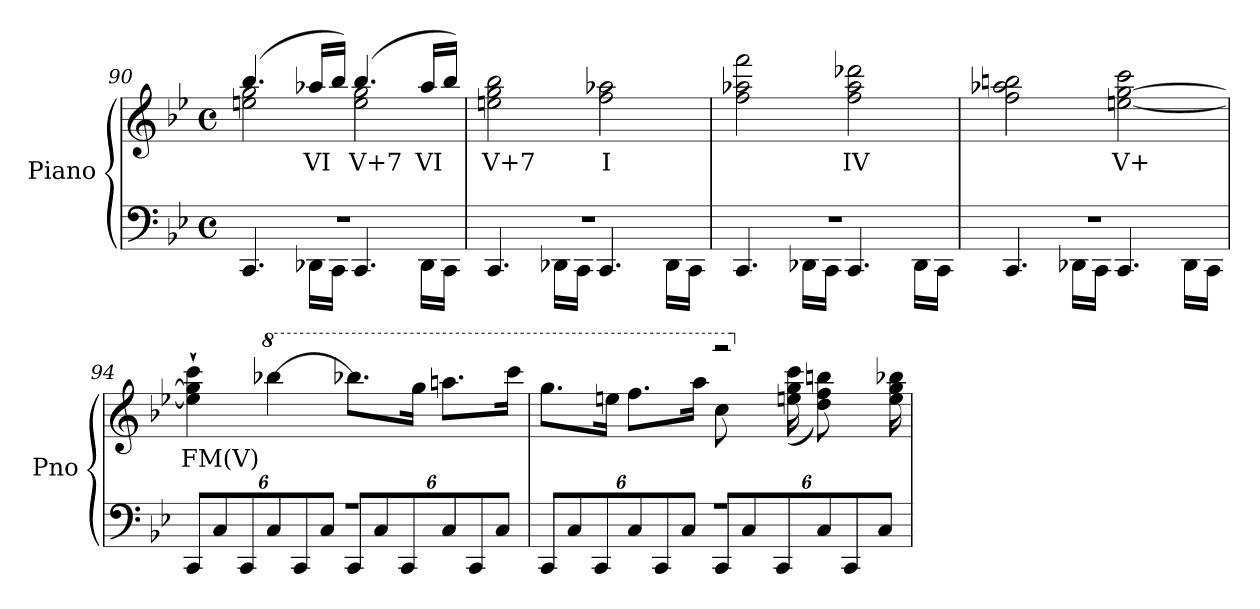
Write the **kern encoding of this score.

**kern	**kern	**text
*part1	*part1	*part1
*staff2	*staff1	*staff1
*I"Piano	*	*
*I'Pno	*	*
!!LO:LB:g=z
*clefF4	*clefG2	*
*k[b-e-]	*k[b-e-]	*
*M4/4	*M4/4	*
*met(c)	*met(c)	*
=90	=90	=90
*^	*^	*
1r	4.CC/	(>4.bb-/	2een\ 2gg\	.
!	!	!	!	!LO:LY:b
.	16DD-X\LL	16aa-X/LL	.	VI
.	16CC\JJ	16bb-/JJ)	.	.
!	!	!	!	!LO:LY:b
.	4.CC/	(>4.bb-/	2ee\ 2gg\	V+7
!	!	!	!	!LO:LY:b
.	16DD-\LL	16aa-/LL	.	VI
.	16CC\JJ	16bb-/JJ)	.	.
*	*	*v	*v	*
=91	=91	=91	=91
!	!	!	!LO:LY:b
1r	4.CC/	2een\ 2gg\ 2bb-\	V+7
.	16DD-X\LL	.	.
.	16CC\JJ	.	.
!	!	!	!LO:LY:b
.	4.CC/	2ff\ 2aa-X\	I
.	16DD-\LL	.	.
.	16CC\JJ	.	.
=92	=92	=92	=92
1r	4.CC/	2ff\ 2aa-X\ 2fff\	.
.	16DD-X\LL	.	.
.	16CC\JJ	.	.
!	!	!	!LO:LY:b
.	4.CC/	2ff\ 2aa-\ 2ddd-X\	IV
.	16DD-\LL	.	.
.	16CC\JJ	.	.
=93	=93	=93	=93
1r	4.CC/	2ff\ 2aa-X\ 2bbn\	.
.	16DD-X\LL	.	.
.	16CC\JJ	.	.
!	!	!	!LO:LY:b
.	4.CC/	[2een\ [2gg\ 2ccc\	V+
.	16DD-\LL	.	.
.	16CC\JJ	.	.
!!LO:LB:g=z
=94	=94	=94	=94
*	*Xbrackettup	*	*
!	!	!	!LO:LY:b
1r	12CC/L	4ee\]` 4gg\]` 4ccc\`	FM(V)
.	12C/	.	.
.	12CC/	.	.
*	*	*8va	*
.	12C/	[4bbb-X\	.
.	12CC/	.	.
.	12C/J	.	.
.	12CC/L	8.bbb-X\L]	.
.	12C/	.	.
.	12CC/	.	.
.	.	16ggg\Jk	.
.	12C/	8.aaan\L	.
.	12CC/	.	.
.	12C/J	.	.
.	.	16cccc\Jk	.
!!LO:LB:g=z
=95	=95	=95	=95
*	*	*^	*
1r	12CC/L	8.ggg\L	2ryy	.
.	12C/	.	.	.
.	12CC/	.	.	.
.	.	16eeen\Jk	.	.
.	12C/	8.fff\L	.	.
.	12CC/	.	.	.
.	12C/J	.	.	.
.	.	16aaa\Jk	.	.
.	12CC/L	2r	8ccc\	.
.	12C/	.	.	.
*	*	*X8va	*	*
.	.	.	16ryy	.
.	12CC/	.	.	.
.	.	.	(>16een\ 16gg\ 16ccc\	.
.	12C/	.	8dd\ 8ff\ 8bbn\)	.
.	12CC/	.	.	.
.	.	.	16ryy	.
.	12C/J	.	.	.
.	.	.	16ee\ 16gg\ 16bb-X\	.
*v	*v	*	*	*
*	*v	*v	*
=	=	=
*-	*-	*-
